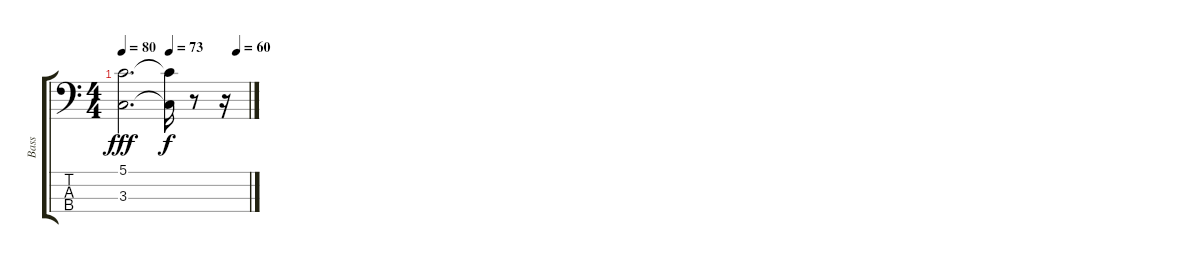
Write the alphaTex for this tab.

\track ("Bass" "Bass") {instrument synthbass2}
\staff {score tabs}
\tuning (G2 D2 A1 E1) {hide}
\ts (4 4)
\tempo 80
\tempo (73 0.375)
\tempo (60 0.90625)
\clef f4
\ks c
(5.1 3.3).2{d dy fff} (5.1{t} 3.3{t}).16{dy f} r.8 r.16
